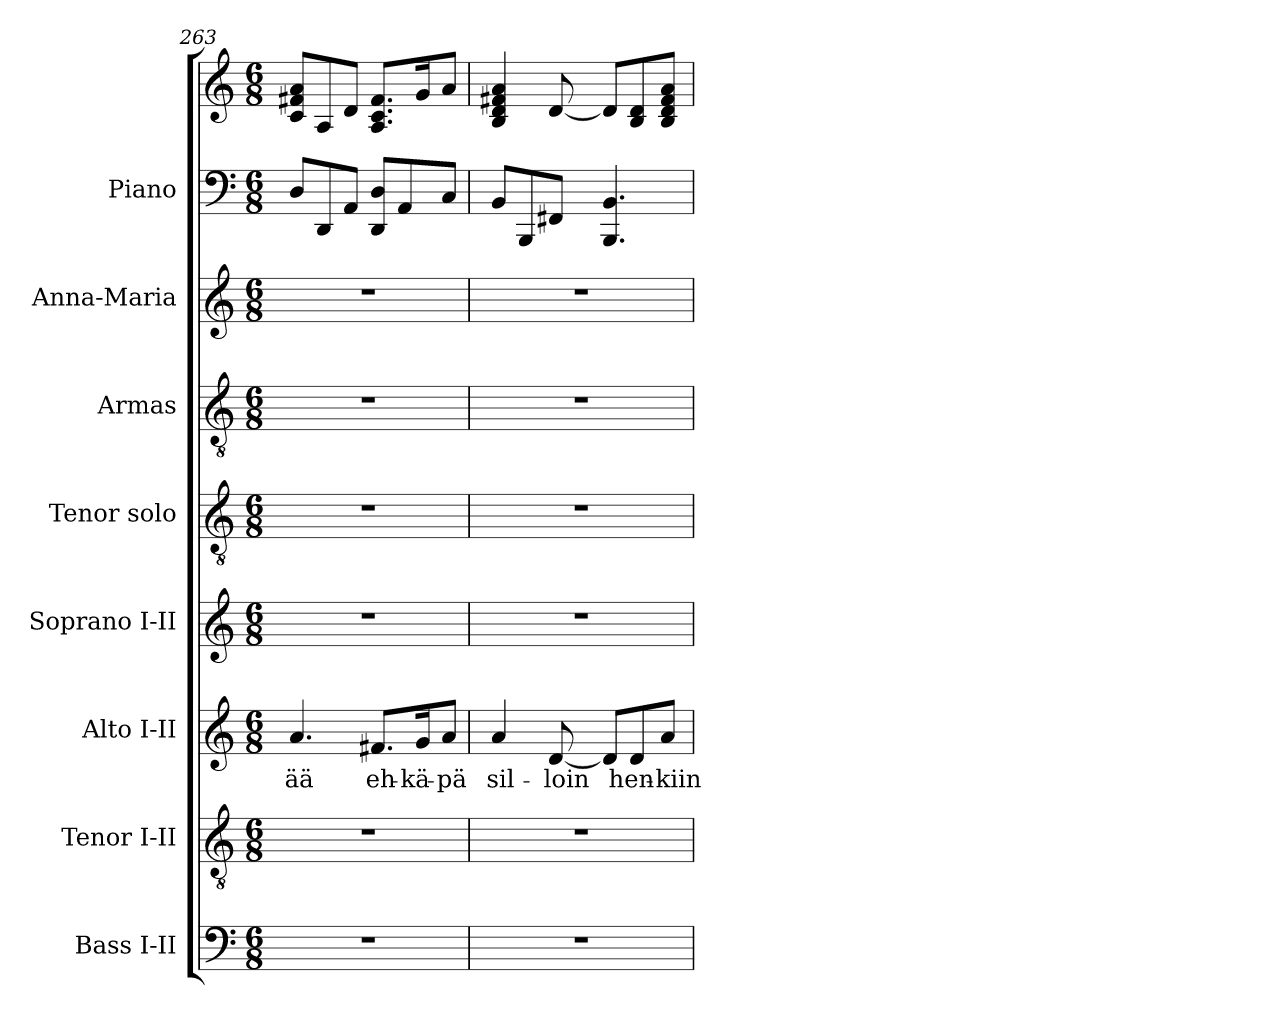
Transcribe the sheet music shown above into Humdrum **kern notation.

**kern	**kern	**kern	**text	**kern	**kern	**kern	**kern	**kern	**kern
*part8	*part7	*part6	*part6	*part5	*part4	*part3	*part2	*part1	*part1
*staff9	*staff8	*staff7	*staff7	*staff6	*staff5	*staff4	*staff3	*staff2	*staff1
*I"Bass I-II	*I"Tenor I-II	*I"Alto I-II	*	*I"Soprano I-II	*I"Tenor solo	*I"Armas	*I"Anna-Maria	*I"Piano	*
*I'B.	*I'T.	*I'A.	*	*I'S.	*I'T. Solo	*I'Armas	*I'A-M	*I'Pno.	*
*clefF4	*clefGv2	*clefG2	*	*clefG2	*clefGv2	*clefGv2	*clefG2	*clefF4	*clefG2
*	*ITrd7c12	*	*	*	*ITrd7c12	*ITrd7c12	*	*	*
*k[]	*k[]	*k[]	*	*k[]	*k[]	*k[]	*k[]	*k[]	*k[]
*C:	*C:	*C:	*	*C:	*C:	*C:	*C:	*C:	*C:
*M6/8	*M6/8	*M6/8	*	*M6/8	*M6/8	*M6/8	*M6/8	*M6/8	*M6/8
=263	=263	=263	=263	=263	=263	=263	=263	=263	=263
!LO:N:vis=1	!LO:N:vis=1	!	!	!	!	!	!	!	!
!	!	!	!LO:LY:b:color=#000000	!LO:N:vis=1	!LO:N:vis=1	!LO:N:vis=1	!LO:N:vis=1	!	!
2.r	2.r	4.ai/	-ää	2.r	2.r	2.r	2.r	8Di/L	8ci/ 8f#Xi 8aiL
.	.	.	.	.	.	.	.	8DDi/	8Ai/
.	.	.	.	.	.	.	.	8AAi/J	8di/J
!	!	!	!LO:LY:b:color=#000000	!	!	!	!	!	!
.	.	8.f#Xi/L	eh-	.	.	.	.	8DDi/ 8DiL	8.Ai/ 8.ci 8.f#iL
.	.	.	.	.	.	.	.	8AAi/	.
!	!	!	!LO:LY:b:color=#000000	!	!	!	!	!	!
.	.	16gi/k	-kä-	.	.	.	.	.	16gi/k
!	!	!	!LO:LY:b:color=#000000	!	!	!	!	!	!
.	.	8ai/J	-pä	.	.	.	.	8Ci/J	8ai/J
=264	=264	=264	=264	=264	=264	=264	=264	=264	=264
!LO:N:vis=1	!LO:N:vis=1	!	!	!	!	!	!	!	!
!	!	!	!LO:LY:b:color=#000000	!LO:N:vis=1	!LO:N:vis=1	!LO:N:vis=1	!LO:N:vis=1	!	!
2.r	2.r	4ai/	sil-	2.r	2.r	2.r	2.r	8BBi/L	4Bi/ 4di 4f#Xi 4ai
.	.	.	.	.	.	.	.	8BBBi/	.
!	!	!	!LO:LY:b:color=#000000	!	!	!	!	!	!
.	.	[<8di/	-loin	.	.	.	.	8FF#Xi/J	[<8di/
.	.	8di/L]	.	.	.	.	.	4.BBBi/ 4.BBi	8di/L]
!	!	!	!LO:LY:b:color=#000000	!	!	!	!	!	!
.	.	8di/	hen-	.	.	.	.	.	8Bi/ 8di
!	!	!	!LO:LY:b:color=#000000	!	!	!	!	!	!
.	.	8ai/J	-kiin	.	.	.	.	.	8Bi/ 8di 8f#i 8aiJ
=	=	=	=	=	=	=	=	=	=
*-	*-	*-	*-	*-	*-	*-	*-	*-	*-
